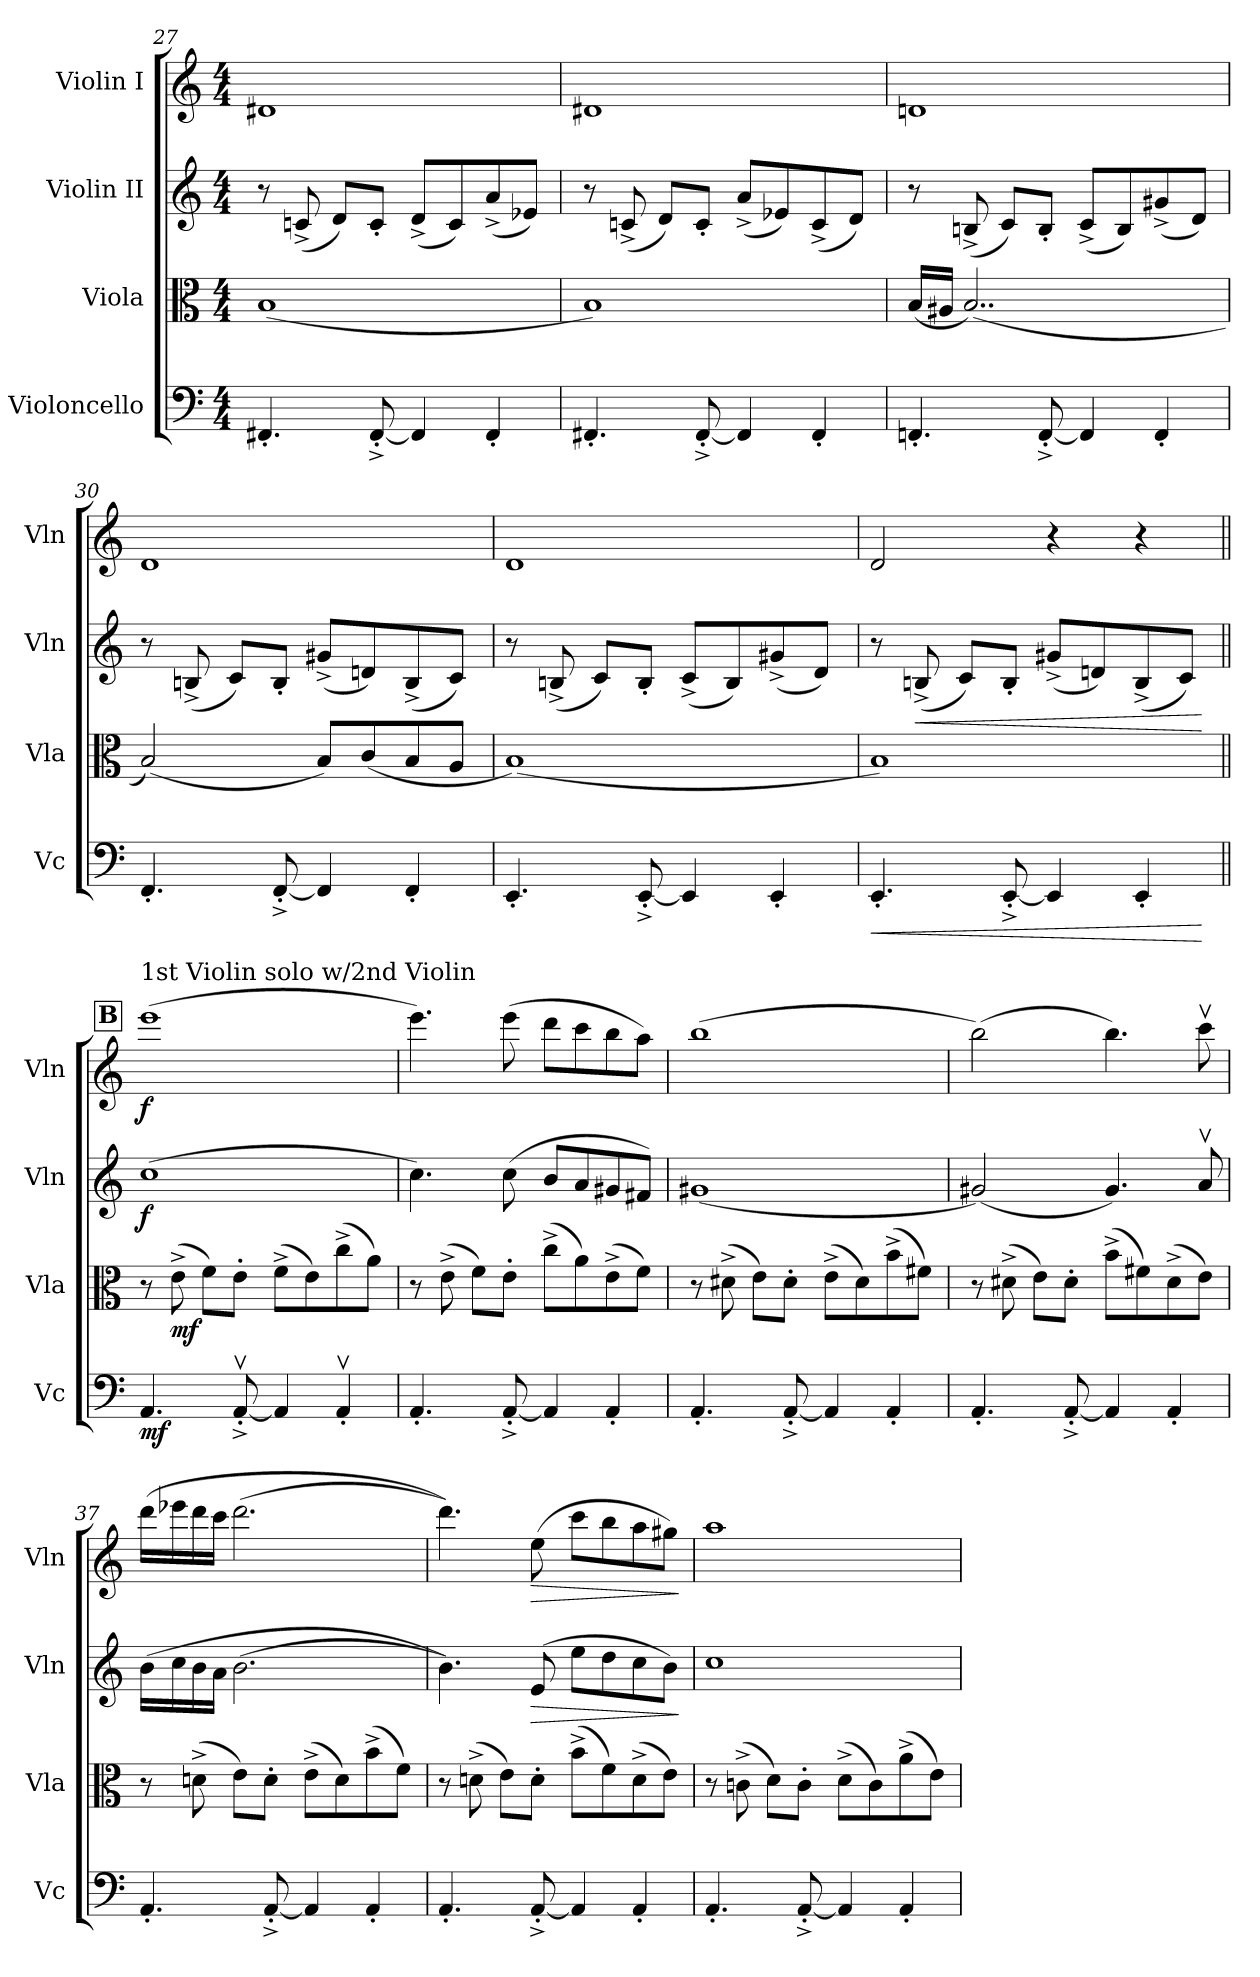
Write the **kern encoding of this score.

**kern	**dynam	**kern	**dynam	**kern	**dynam	**kern	**dynam
*part4	*part4	*part3	*part3	*part2	*part2	*part1	*part1
*staff4	*staff4	*staff3	*staff3	*staff2	*staff2	*staff1	*staff1
*I"Violoncello	*	*I"Viola	*	*I"Violin II	*	*I"Violin I	*
*I'Vc	*	*I'Vla	*	*I'Vln	*	*I'Vln	*
!!LO:LB:g=z
*clefF4	*	*clefC3	*	*clefG2	*	*clefG2	*
*k[]	*	*k[]	*	*k[]	*	*k[]	*
*M4/4	*	*M4/4	*	*M4/4	*	*M4/4	*
=27	=27	=27	=27	=27	=27	=27	=27
4.FF#X'/	.	(1B	.	8r	.	1d#X	.
.	.	.	.	(8cn^/	.	.	.
.	.	.	.	8d/L)	.	.	.
[8FF#^'/	.	.	.	8c'/J	.	.	.
4FF#/]	.	.	.	(8d^/L	.	.	.
.	.	.	.	8c/)	.	.	.
4FF#'/	.	.	.	(8a^/	.	.	.
.	.	.	.	8e-X/J)	.	.	.
=28	=28	=28	=28	=28	=28	=28	=28
4.FF#X'/	.	1B)	.	8r	.	1d#X	.
.	.	.	.	(8cn^/	.	.	.
.	.	.	.	8d/L)	.	.	.
[8FF#^'/	.	.	.	8c'/J	.	.	.
4FF#/]	.	.	.	(8a^/L	.	.	.
.	.	.	.	8e-X/)	.	.	.
4FF#'/	.	.	.	(8c^/	.	.	.
.	.	.	.	8d/J)	.	.	.
=29	=29	=29	=29	=29	=29	=29	=29
4.FFn'/	.	(16B/LL	.	8r	.	1dn	.
.	.	16A#X/JJ	.	.	.	.	.
.	.	(2..B/)	.	(8Bn^/	.	.	.
.	.	.	.	8c/L)	.	.	.
[8FF^'/	.	.	.	8B'/J	.	.	.
4FF/]	.	.	.	(8c^/L	.	.	.
.	.	.	.	8B/)	.	.	.
4FF'/	.	.	.	(8g#X^/	.	.	.
.	.	.	.	8d/J)	.	.	.
!!LO:LB:g=z
=30	=30	=30	=30	=30	=30	=30	=30
4.FF'/	.	(2B/)	.	8r	.	1d	.
.	.	.	.	(8Bn^/	.	.	.
.	.	.	.	8c/L)	.	.	.
[8FF^'/	.	.	.	8B'/J	.	.	.
4FF/]	.	8B/L)	.	(8g#X^/L	.	.	.
.	.	(8c/	.	8dn/)	.	.	.
4FF'/	.	8B/	.	(8B^/	.	.	.
.	.	8A/J	.	8c/J)	.	.	.
=31	=31	=31	=31	=31	=31	=31	=31
4.EE'/	.	(1B)	.	8r	.	1d	.
.	.	.	.	(8Bn^/	.	.	.
.	.	.	.	8c/L)	.	.	.
[8EE^'/	.	.	.	8B'/J	.	.	.
4EE/]	.	.	.	(8c^/L	.	.	.
.	.	.	.	8B/)	.	.	.
4EE'/	.	.	.	(8g#X^/	.	.	.
.	.	.	.	8d/J)	.	.	.
=32	=32	=32	=32	=32	=32	=32	=32
!	!LO:HP:b	!	!	!	!	!	!
4.EE'/	<	1B)	.	8r	.	2d/	.
!	!	!	!	!	!LO:HP:b	!	!
.	.	.	.	(8Bn^/	<	.	.
.	.	.	.	8c/L)	.	.	.
[8EE^'/	.	.	.	8B'/J	.	.	.
4EE/]	.	.	.	(8g#X^/L	.	4r	.
.	.	.	.	8dn/)	.	.	.
4EE'/	.	.	.	(8B^/	.	4r	.
.	.	.	.	8c/J)	.	.	.
.	[	.	.	.	[	.	.
!!LO:REH:place=s1:a:B:fs=14:t=B
=33||	=33||	=33||	=33||	=33||	=33||	=33||	=33||
!	!	!	!	!	!	!LO:TX:a:t=1st Violin solo w/2nd Violin	!
!	!LO:DY:b	!	!	!	!LO:DY:b	!	!LO:DY:b
4.AA/	mf	8r	.	(1cc	f	(1eee	f
!	!	!	!LO:DY:b	!	!	!	!
.	.	(8e^\	mf	.	.	.	.
.	.	8f\L)	.	.	.	.	.
[8AAv^'/	.	8e'\J	.	.	.	.	.
4AA/]	.	(8f^\L	.	.	.	.	.
.	.	8e\)	.	.	.	.	.
4AAv'/	.	(8cc^\	.	.	.	.	.
.	.	8a\J)	.	.	.	.	.
!!LO:PB:g=z
=34	=34	=34	=34	=34	=34	=34	=34
4.AA'/	.	8r	.	4.cc\)	.	4.eee\)	.
.	.	(8e^\	.	.	.	.	.
.	.	8f\L)	.	.	.	.	.
[8AA^'/	.	8e'\J	.	(8cc\	.	(8eee\	.
4AA/]	.	(8cc^\L	.	8b/L	.	8ddd\L	.
.	.	8a\)	.	8a/	.	8ccc\	.
4AA'/	.	(8e^\	.	8g#X/	.	8bb\	.
.	.	8f\J)	.	8f#X/J)	.	8aa\J)	.
=35	=35	=35	=35	=35	=35	=35	=35
4.AA'/	.	8r	.	(1g#X	.	(1bb	.
.	.	(8d#X^\	.	.	.	.	.
.	.	8e\L)	.	.	.	.	.
[8AA^'/	.	8d#'\J	.	.	.	.	.
4AA/]	.	(8e^\L	.	.	.	.	.
.	.	8d#\)	.	.	.	.	.
4AA'/	.	(8b^\	.	.	.	.	.
.	.	8f#X\J)	.	.	.	.	.
=36	=36	=36	=36	=36	=36	=36	=36
4.AA'/	.	8r	.	(2g#X/)	.	(2bb\)	.
.	.	(8d#X^\	.	.	.	.	.
.	.	8e\L)	.	.	.	.	.
[8AA^'/	.	8d#'\J	.	.	.	.	.
4AA/]	.	(8b^\L	.	4.g#/)	.	4.bb\)	.
.	.	8f#X\)	.	.	.	.	.
4AA'/	.	(8d#^\	.	.	.	.	.
.	.	8e\J)	.	8av/	.	8cccv\	.
=37	=37	=37	=37	=37	=37	=37	=37
4.AA'/	.	8r	.	(16b\LL	.	(16ddd\LL	.
.	.	.	.	16cc\	.	16eee-X\	.
.	.	(8dn^\	.	16b\	.	16ddd\	.
.	.	.	.	16a\JJ	.	16ccc\JJ	.
.	.	8e\L)	.	(2.b\	.	(2.ddd\	.
[8AA^'/	.	8d'\J	.	.	.	.	.
4AA/]	.	(8e^\L	.	.	.	.	.
.	.	8d\)	.	.	.	.	.
4AA'/	.	(8b^\	.	.	.	.	.
.	.	8f\J)	.	.	.	.	.
!!LO:LB:g=z
=38	=38	=38	=38	=38	=38	=38	=38
4.AA'/	.	8r	.	4.b\))	.	4.ddd\))	.
.	.	(8dn^\	.	.	.	.	.
.	.	8e\L)	.	.	.	.	.
!	!	!	!	!	!LO:HP:b	!	!LO:HP:b
[8AA^'/	.	8d'\J	.	(8e/	>	(8ee\	>
4AA/]	.	(8b^\L	.	8ee\L	.	8ccc\L	.
.	.	8f\)	.	8dd\	.	8bb\	.
4AA'/	.	(8d^\	.	8cc\	.	8aa\	.
.	.	8e\J)	.	8b\J)	.	8gg#X\J)	.
.	.	.	.	.	]	.	]
=39	=39	=39	=39	=39	=39	=39	=39
4.AA'/	.	8r	.	1cc	.	1aa	.
.	.	(8cn^\	.	.	.	.	.
.	.	8d\L)	.	.	.	.	.
[8AA^'/	.	8c'\J	.	.	.	.	.
4AA/]	.	(8d^\L	.	.	.	.	.
.	.	8c\)	.	.	.	.	.
4AA'/	.	(8a^\	.	.	.	.	.
.	.	8e\J)	.	.	.	.	.
=	=	=	=	=	=	=	=
*-	*-	*-	*-	*-	*-	*-	*-
